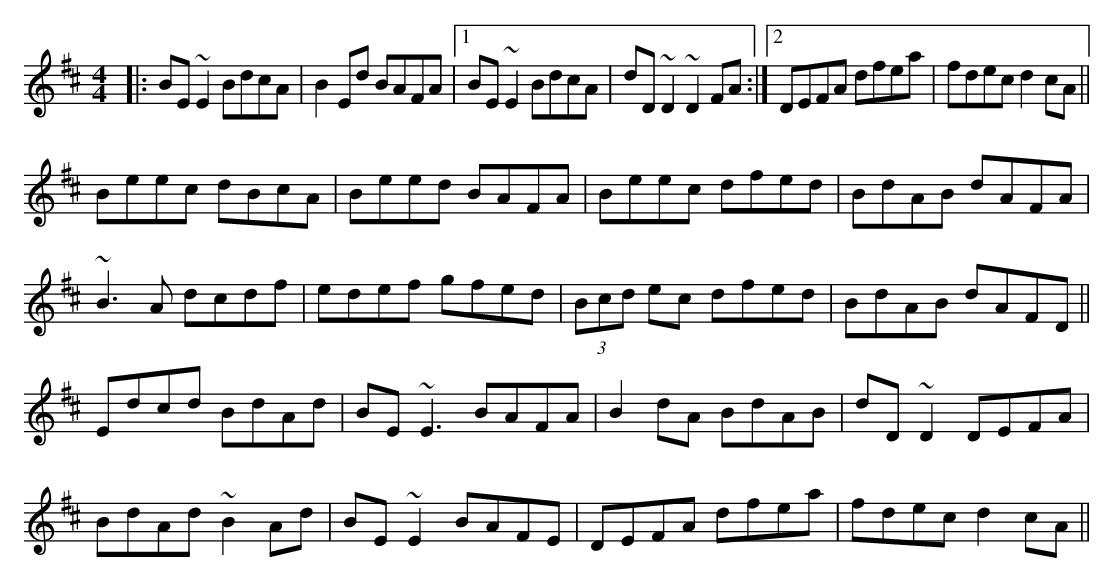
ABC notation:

X:1
M:4/4
K:Edor
|:BE~E2 BdcA|B2Ed BAFA|1 BE~E2 BdcA|dD~D2 ~D2FA:|2 DEFA dfea|fdec d2cA||
Beec dBcA|Beed BAFA|Beec dfed|BdAB dAFA|
~B3A dcdf|edef gfed|(3Bcd ec dfed|BdAB dAFD||
Edcd BdAd|BE~E3 BAFA|B2dA BdAB|dD~D2 DEFA|
BdAd ~B2Ad|BE~E2 BAFE|DEFA dfea|fdec d2cA||
